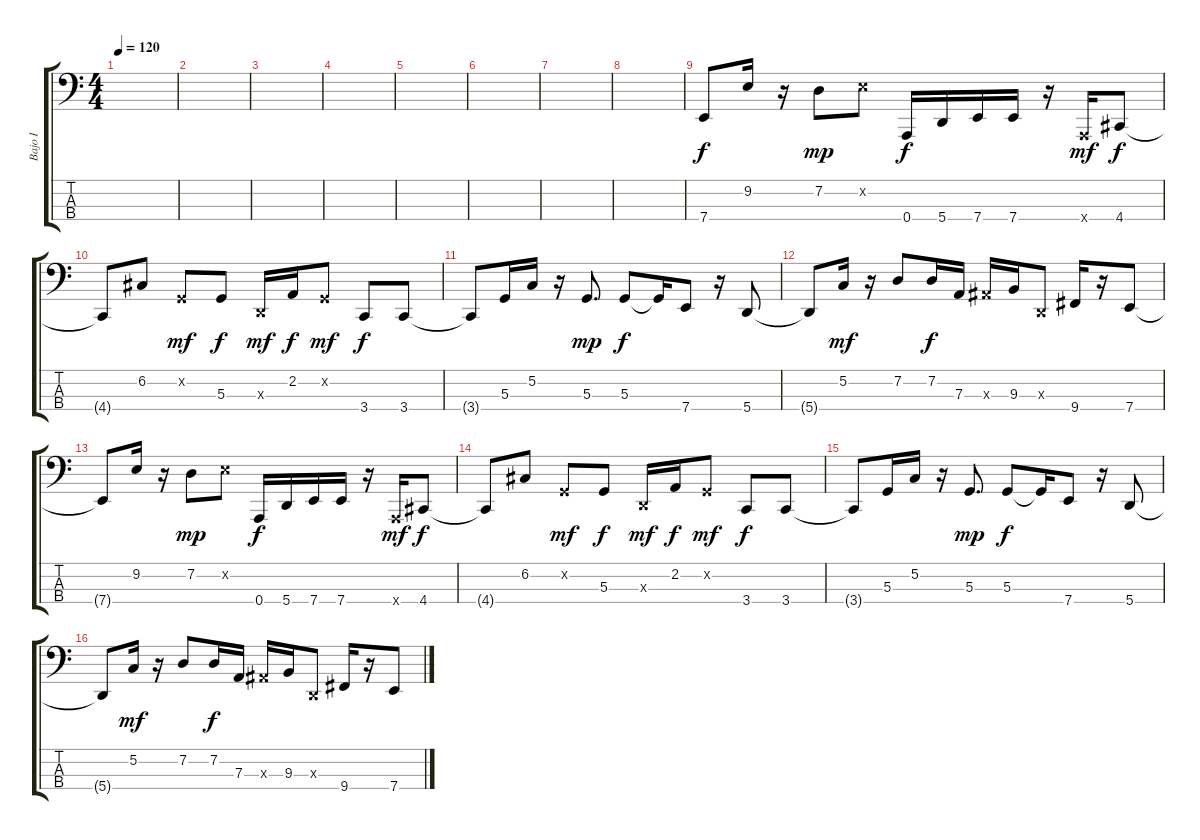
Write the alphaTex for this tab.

\track ("Bajo I" "Bajo I") {instrument electricbasspick}
\staff {score tabs}
\tuning (C2 G1 D1 A0) {hide}
\ts (4 4)
\tempo 120
\clef f4
\ks c
|
|
|
|
|
|
|
|
7.4.8 9.2.16 r.16 7.2.8{dy mp} 9.2{x}.8 0.4.16{dy f} 5.4.16 7.4.16 7.4.16 r.16 0.4{x}.16{dy mf} 4.4.8{dy f} |
4.4{t}.8 6.2.8 0.2{x}.8{dy mf} 5.3.8{dy f} 0.3{x}.16{dy mf} 2.2.16{dy f} 0.2{x}.8{dy mf} 3.4.8{dy f} 3.4.8 |
3.4{t}.8 5.3.16 5.2.16 r.16 5.3.8{d dy mp} 5.3.8{dy f} 5.3{t}.16 7.4.8 r.16 5.4.8 |
5.4{t}.8 5.2.16{dy mf} r.16 7.2.8 7.2.16{dy f} 7.3.16 8.3{x}.16 9.3.16 0.3{x}.8 9.4.16 r.16 7.4.8 |
7.4{t}.8 9.2.16 r.16 7.2.8{dy mp} 9.2{x}.8 0.4.16{dy f} 5.4.16 7.4.16 7.4.16 r.16 0.4{x}.16{dy mf} 4.4.8{dy f} |
4.4{t}.8 6.2.8 0.2{x}.8{dy mf} 5.3.8{dy f} 0.3{x}.16{dy mf} 2.2.16{dy f} 0.2{x}.8{dy mf} 3.4.8{dy f} 3.4.8 |
3.4{t}.8 5.3.16 5.2.16 r.16 5.3.8{d dy mp} 5.3.8{dy f} 5.3{t}.16 7.4.8 r.16 5.4.8 |
5.4{t}.8 5.2.16{dy mf} r.16 7.2.8 7.2.16{dy f} 7.3.16 8.3{x}.16 9.3.16 0.3{x}.8 9.4.16 r.16 7.4.8
